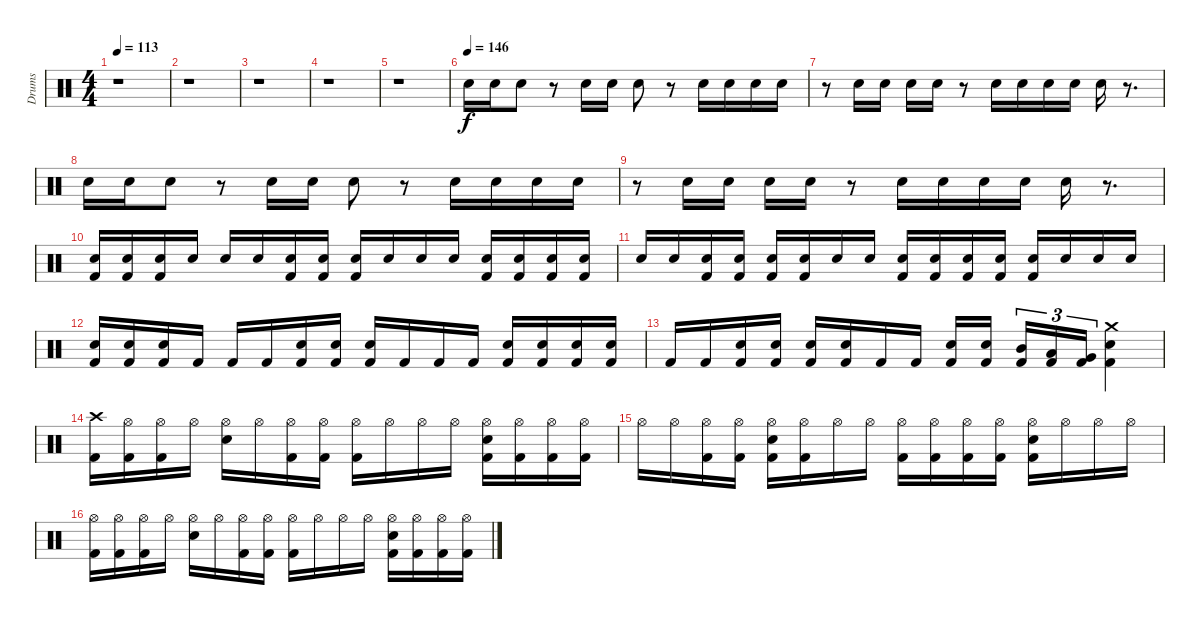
\track ("Drums" "Drums") {instrument percussion}
\staff {score}
\articulation defaults
\ts (4 4)
\tempo 113
\clef neutral
\ks c
r.1{dy f} |
r.1 |
r.1 |
r.1 |
r.1 |
\tempo (146)
"Electric Snare (hit)".16 "Electric Snare (hit)".16 "Electric Snare (hit)".8 r.8 "Electric Snare (hit)".16 "Electric Snare (hit)".16 "Electric Snare (hit)".8 r.8 "Electric Snare (hit)".16 "Electric Snare (hit)".16 "Electric Snare (hit)".16 "Electric Snare (hit)".16 |
r.8 "Electric Snare (hit)".16 "Electric Snare (hit)".16 "Electric Snare (hit)".16 "Electric Snare (hit)".16 r.8 "Electric Snare (hit)".16 "Electric Snare (hit)".16 "Electric Snare (hit)".16 "Electric Snare (hit)".16 "Electric Snare (hit)".16 r.8{d} |
"Electric Snare (hit)".16 "Electric Snare (hit)".16 "Electric Snare (hit)".8 r.8 "Electric Snare (hit)".16 "Electric Snare (hit)".16 "Electric Snare (hit)".8 r.8 "Electric Snare (hit)".16 "Electric Snare (hit)".16 "Electric Snare (hit)".16 "Electric Snare (hit)".16 |
r.8 "Electric Snare (hit)".16 "Electric Snare (hit)".16 "Electric Snare (hit)".16 "Electric Snare (hit)".16 r.8 "Electric Snare (hit)".16 "Electric Snare (hit)".16 "Electric Snare (hit)".16 "Electric Snare (hit)".16 "Electric Snare (hit)".16 r.8{d} |
("Kick (hit) 2" "Snare (hit) 2").16 ("Kick (hit) 2" "Snare (hit) 2").16 ("Kick (hit) 2" "Snare (hit) 2").16 "Snare (hit) 2".16 "Snare (hit) 2".16 "Snare (hit) 2".16 ("Kick (hit) 2" "Snare (hit) 2").16 ("Kick (hit) 2" "Snare (hit) 2").16 ("Kick (hit) 2" "Snare (hit) 2").16 "Snare (hit) 2".16 "Snare (hit) 2".16 "Snare (hit) 2".16 ("Kick (hit) 2" "Snare (hit) 2").16 ("Kick (hit) 2" "Snare (hit) 2").16 ("Kick (hit) 2" "Snare (hit) 2").16 ("Kick (hit) 2" "Snare (hit) 2").16 |
"Snare (hit) 2".16 "Snare (hit) 2".16 ("Kick (hit) 2" "Snare (hit) 2").16 ("Kick (hit) 2" "Snare (hit) 2").16 ("Kick (hit) 2" "Snare (hit) 2").16 ("Kick (hit) 2" "Snare (hit) 2").16 "Snare (hit) 2".16 "Snare (hit) 2".16 ("Kick (hit) 2" "Snare (hit) 2").16 ("Kick (hit) 2" "Snare (hit) 2").16 ("Kick (hit) 2" "Snare (hit) 2").16 ("Kick (hit) 2" "Snare (hit) 2").16 ("Kick (hit) 2" "Snare (hit) 2").16 "Snare (hit) 2".16 "Snare (hit) 2".16 "Snare (hit) 2".16 |
("Kick (hit) 2" "Electric Snare (hit)").16 ("Kick (hit) 2" "Electric Snare (hit)").16 ("Kick (hit) 2" "Electric Snare (hit)").16 "Kick (hit) 2".16 "Kick (hit) 2".16 "Kick (hit) 2".16 ("Kick (hit) 2" "Electric Snare (hit)").16 ("Kick (hit) 2" "Electric Snare (hit)").16 ("Kick (hit) 2" "Electric Snare (hit)").16 "Kick (hit) 2".16 "Kick (hit) 2".16 "Kick (hit) 2".16 ("Kick (hit) 2" "Electric Snare (hit)").16 ("Kick (hit) 2" "Electric Snare (hit)").16 ("Kick (hit) 2" "Electric Snare (hit)").16 ("Kick (hit) 2" "Electric Snare (hit)").16 |
"Kick (hit) 2".16 "Kick (hit) 2".16 ("Kick (hit) 2" "Electric Snare (hit)").16 ("Kick (hit) 2" "Electric Snare (hit)").16 ("Kick (hit) 2" "Electric Snare (hit)").16 ("Kick (hit) 2" "Electric Snare (hit)").16 "Kick (hit) 2".16 "Kick (hit) 2".16 ("Kick (hit) 2" "Electric Snare (hit)").16 ("Kick (hit) 2" "Electric Snare (hit)").16 ("Kick (hit) 2" "Mid Tom (hit)").16{tu (3 2)} ("Kick (hit) 2" "Low Tom (hit)").16{tu (3 2)} ("Kick (hit) 2" "Very Low Tom (hit)").16{tu (3 2)} ("Kick (hit) 2" "Electric Snare (hit)" "Crash medium (hit)").4 |
("Kick (hit) 2" "Crash high (hit)").16 ("Kick (hit) 2" "Hi-Hat (open)").16 ("Kick (hit) 2" "Hi-Hat (open)").16 "Hi-Hat (open)".16 ("Electric Snare (hit)" "Hi-Hat (open)").16 "Hi-Hat (open)".16 ("Kick (hit) 2" "Hi-Hat (open)").16 ("Kick (hit) 2" "Hi-Hat (open)").16 ("Kick (hit) 2" "Hi-Hat (open)").16 "Hi-Hat (open)".16 "Hi-Hat (open)".16 "Hi-Hat (open)".16 ("Kick (hit) 2" "Electric Snare (hit)" "Hi-Hat (open)").16 ("Kick (hit) 2" "Hi-Hat (open)").16 ("Kick (hit) 2" "Hi-Hat (open)").16 ("Kick (hit) 2" "Hi-Hat (open)").16 |
"Hi-Hat (open)".16 "Hi-Hat (open)".16 ("Kick (hit) 2" "Hi-Hat (open)").16 ("Kick (hit) 2" "Hi-Hat (open)").16 ("Kick (hit) 2" "Electric Snare (hit)" "Hi-Hat (open)").16 ("Kick (hit) 2" "Hi-Hat (open)").16 "Hi-Hat (open)".16 "Hi-Hat (open)".16 ("Kick (hit) 2" "Hi-Hat (open)").16 ("Kick (hit) 2" "Hi-Hat (open)").16 ("Kick (hit) 2" "Hi-Hat (open)").16 ("Kick (hit) 2" "Hi-Hat (open)").16 ("Kick (hit) 2" "Electric Snare (hit)" "Hi-Hat (open)").16 "Hi-Hat (open)".16 "Hi-Hat (open)".16 "Hi-Hat (open)".16 |
("Kick (hit) 2" "Hi-Hat (open)").16 ("Kick (hit) 2" "Hi-Hat (open)").16 ("Kick (hit) 2" "Hi-Hat (open)").16 "Hi-Hat (open)".16 ("Electric Snare (hit)" "Hi-Hat (open)").16 "Hi-Hat (open)".16 ("Kick (hit) 2" "Hi-Hat (open)").16 ("Kick (hit) 2" "Hi-Hat (open)").16 ("Kick (hit) 2" "Hi-Hat (open)").16 "Hi-Hat (open)".16 "Hi-Hat (open)".16 "Hi-Hat (open)".16 ("Kick (hit) 2" "Electric Snare (hit)" "Hi-Hat (open)").16 ("Kick (hit) 2" "Hi-Hat (open)").16 ("Kick (hit) 2" "Hi-Hat (open)").16 ("Kick (hit) 2" "Hi-Hat (open)").16
